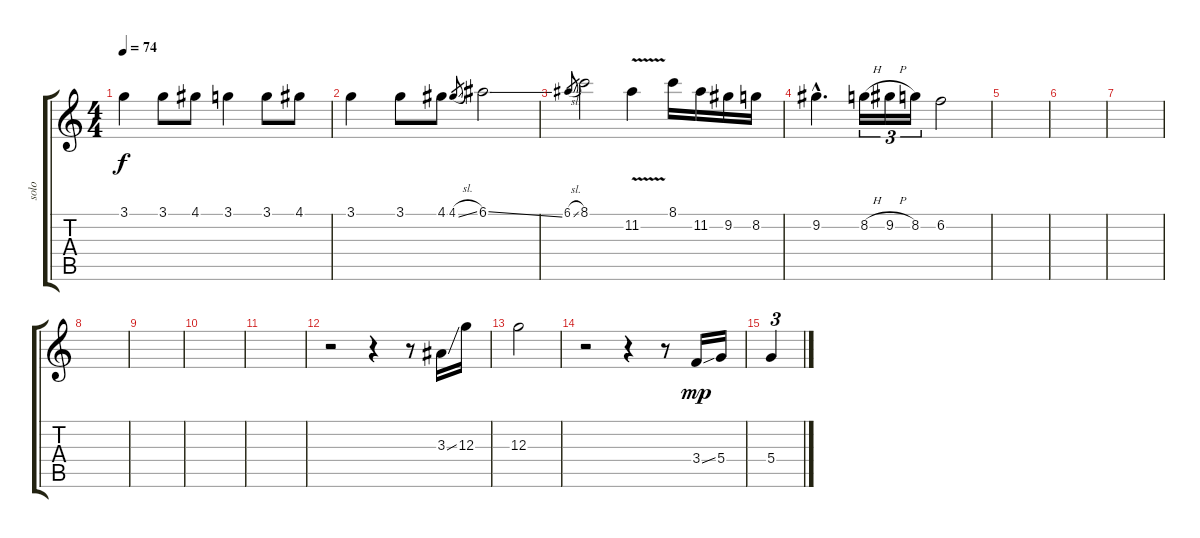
\track ("solo" "solo") {instrument acousticguitarsteel}
\staff {score tabs}
\tuning (E4 B3 G3 D3 A2 E2) {hide}
\ts (4 4)
\tempo 74
\clef g2
\ks c
3.1.4{dy f instrument acousticguitarsteel} 3.1.8 4.1.8 3.1.4 3.1.8 4.1.8 |
3.1.4 3.1.8 4.1.8 4.1{sl}.8{gr} 6.1{ss}.2 |
6.1{sl}.8{gr} 8.1.2 11.2{v}.4 8.1.16 11.2.16 9.2.16 8.2.16 |
9.2{hac}.4{d} 8.2{h}.16{tu (3 2)} 9.2{h}.16{tu (3 2)} 8.2.16{tu (3 2)} 6.2.2 |
|
|
|
|
|
|
|
r.2 r.4 r.8 3.3{ss}.16 12.3.16 |
12.3.2 |
r.2 r.4 r.8 3.4{ss}.16{dy mp} 5.4.16 |
5.4.4{tu (3 2)}
